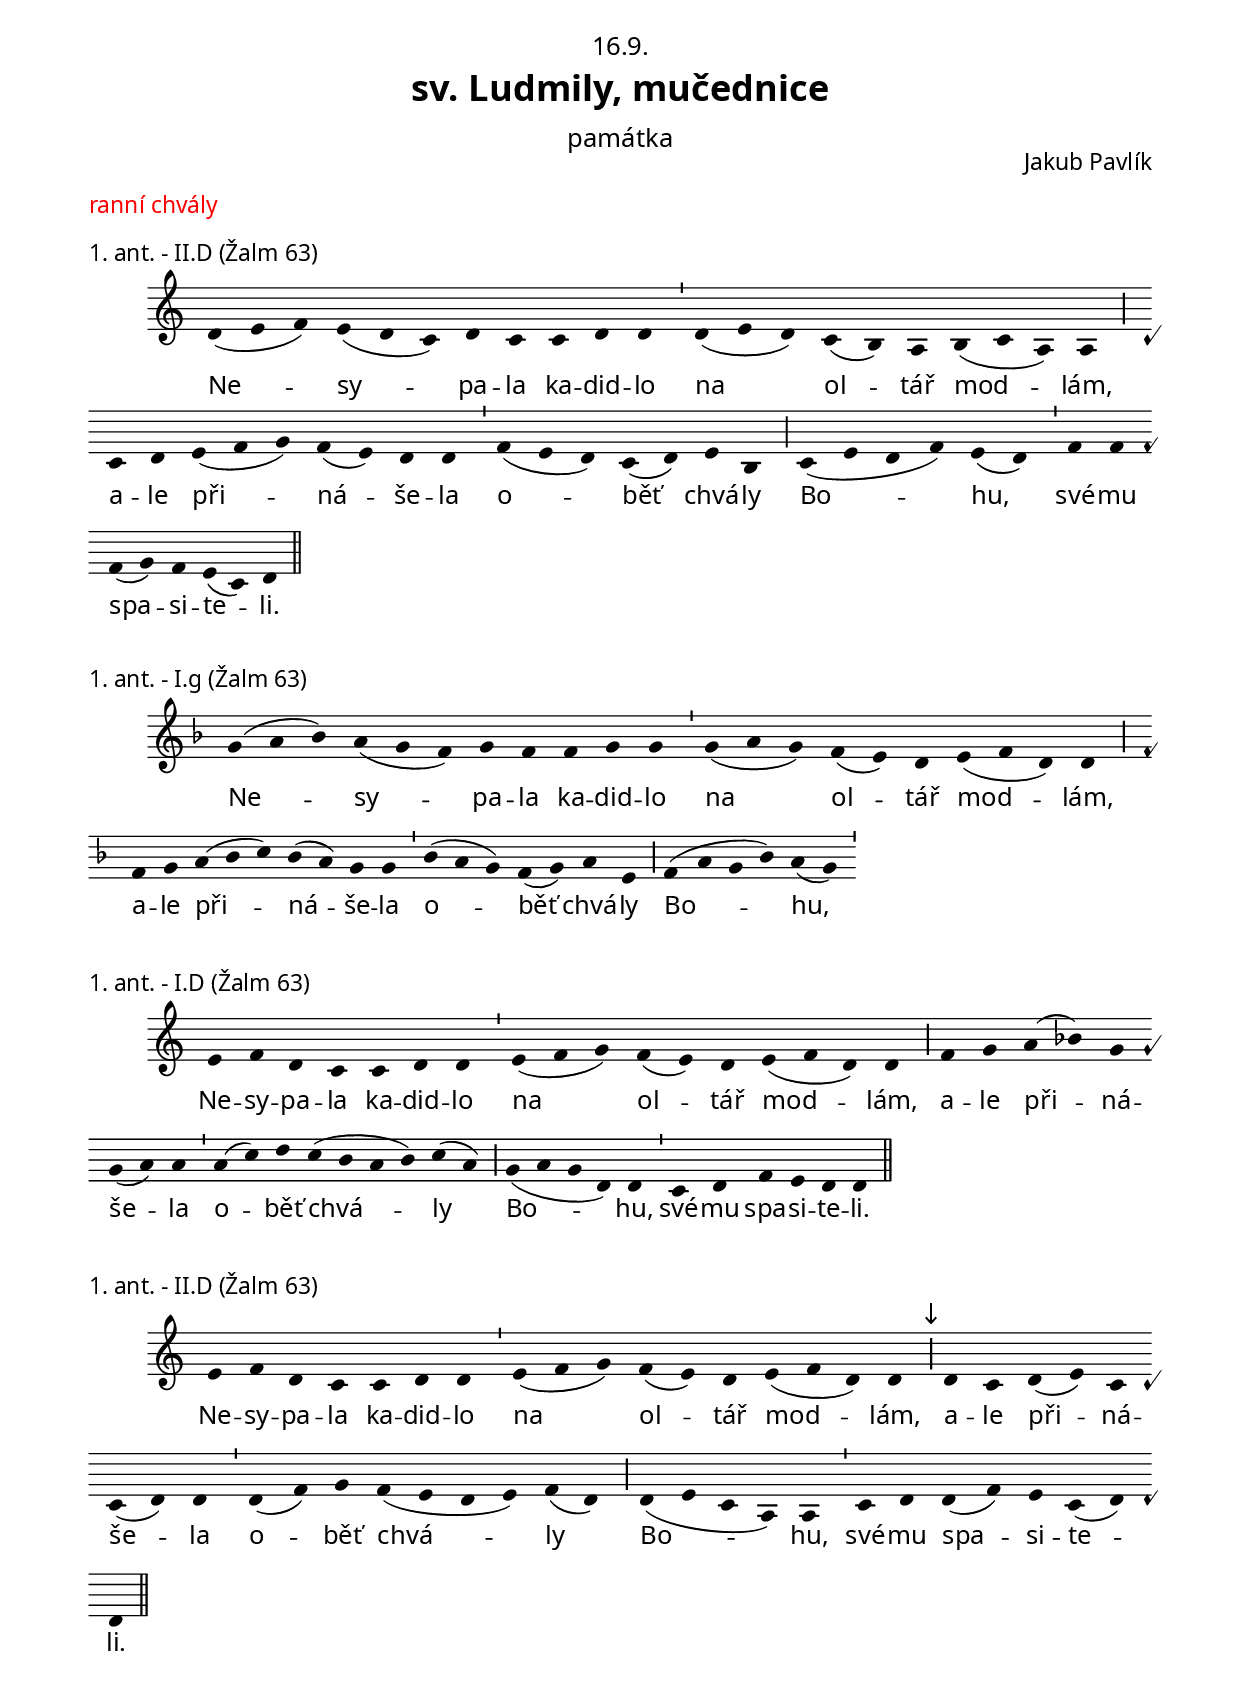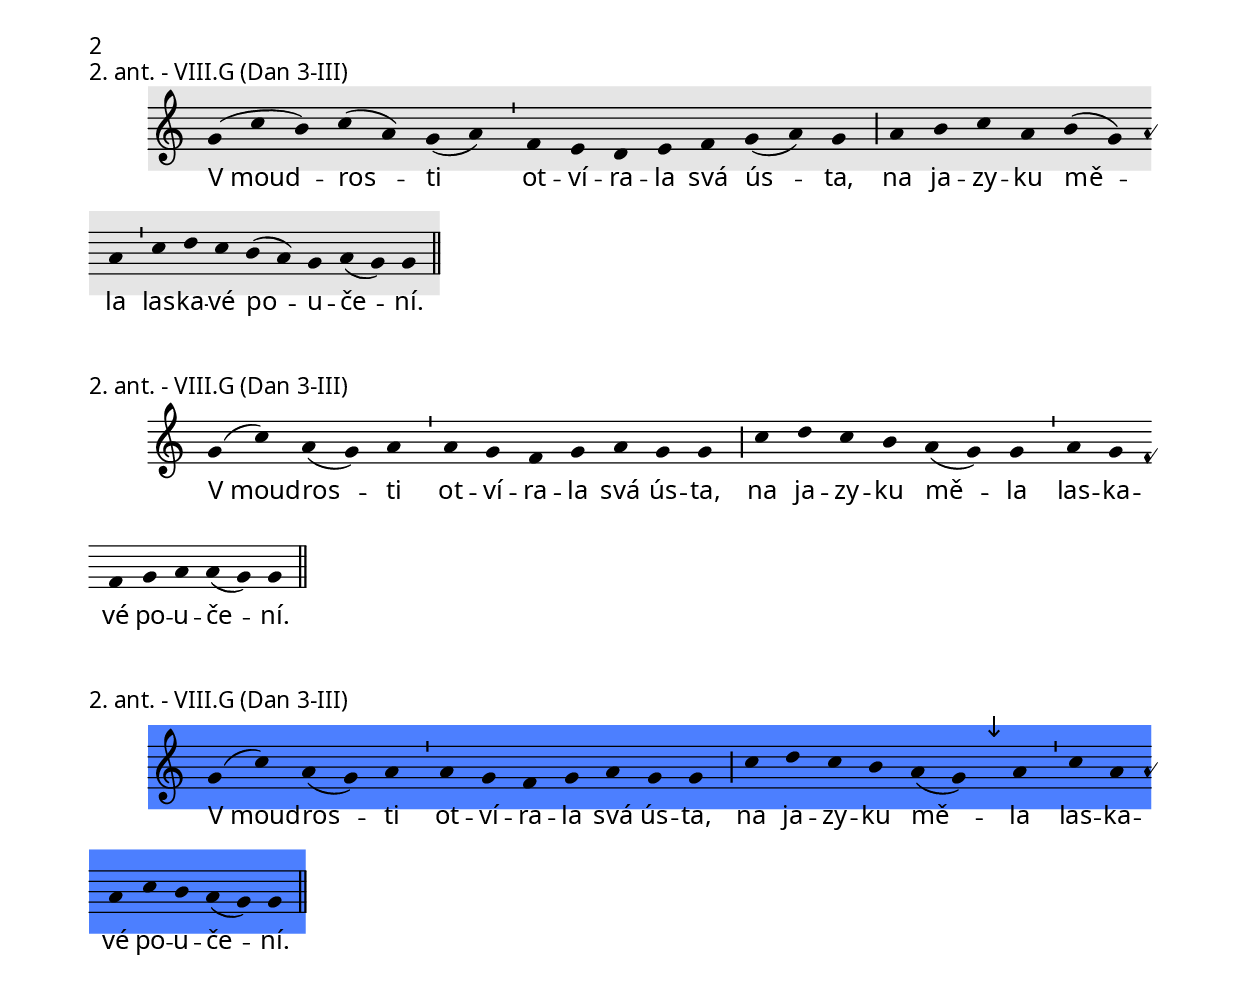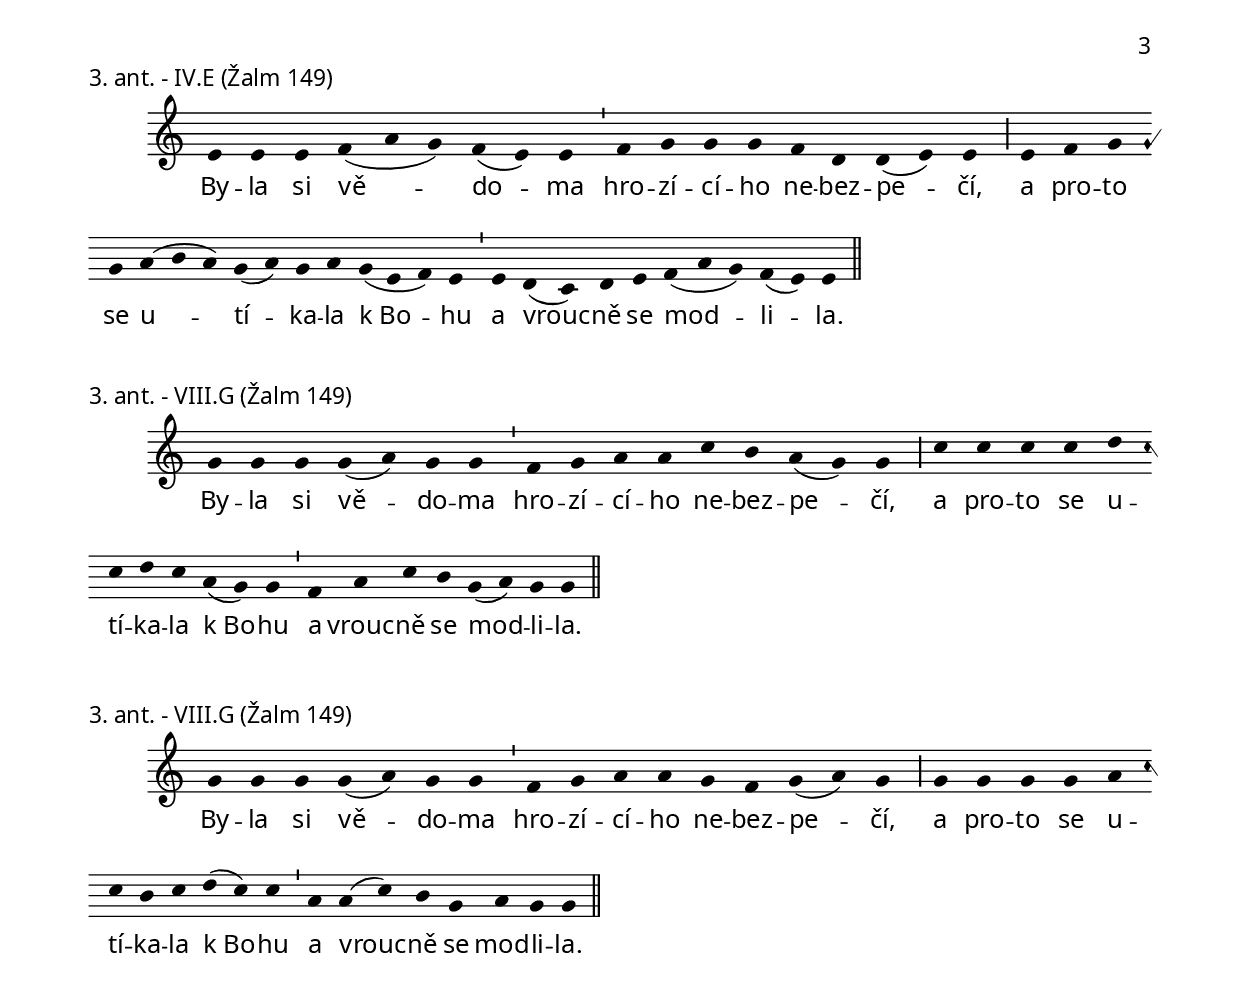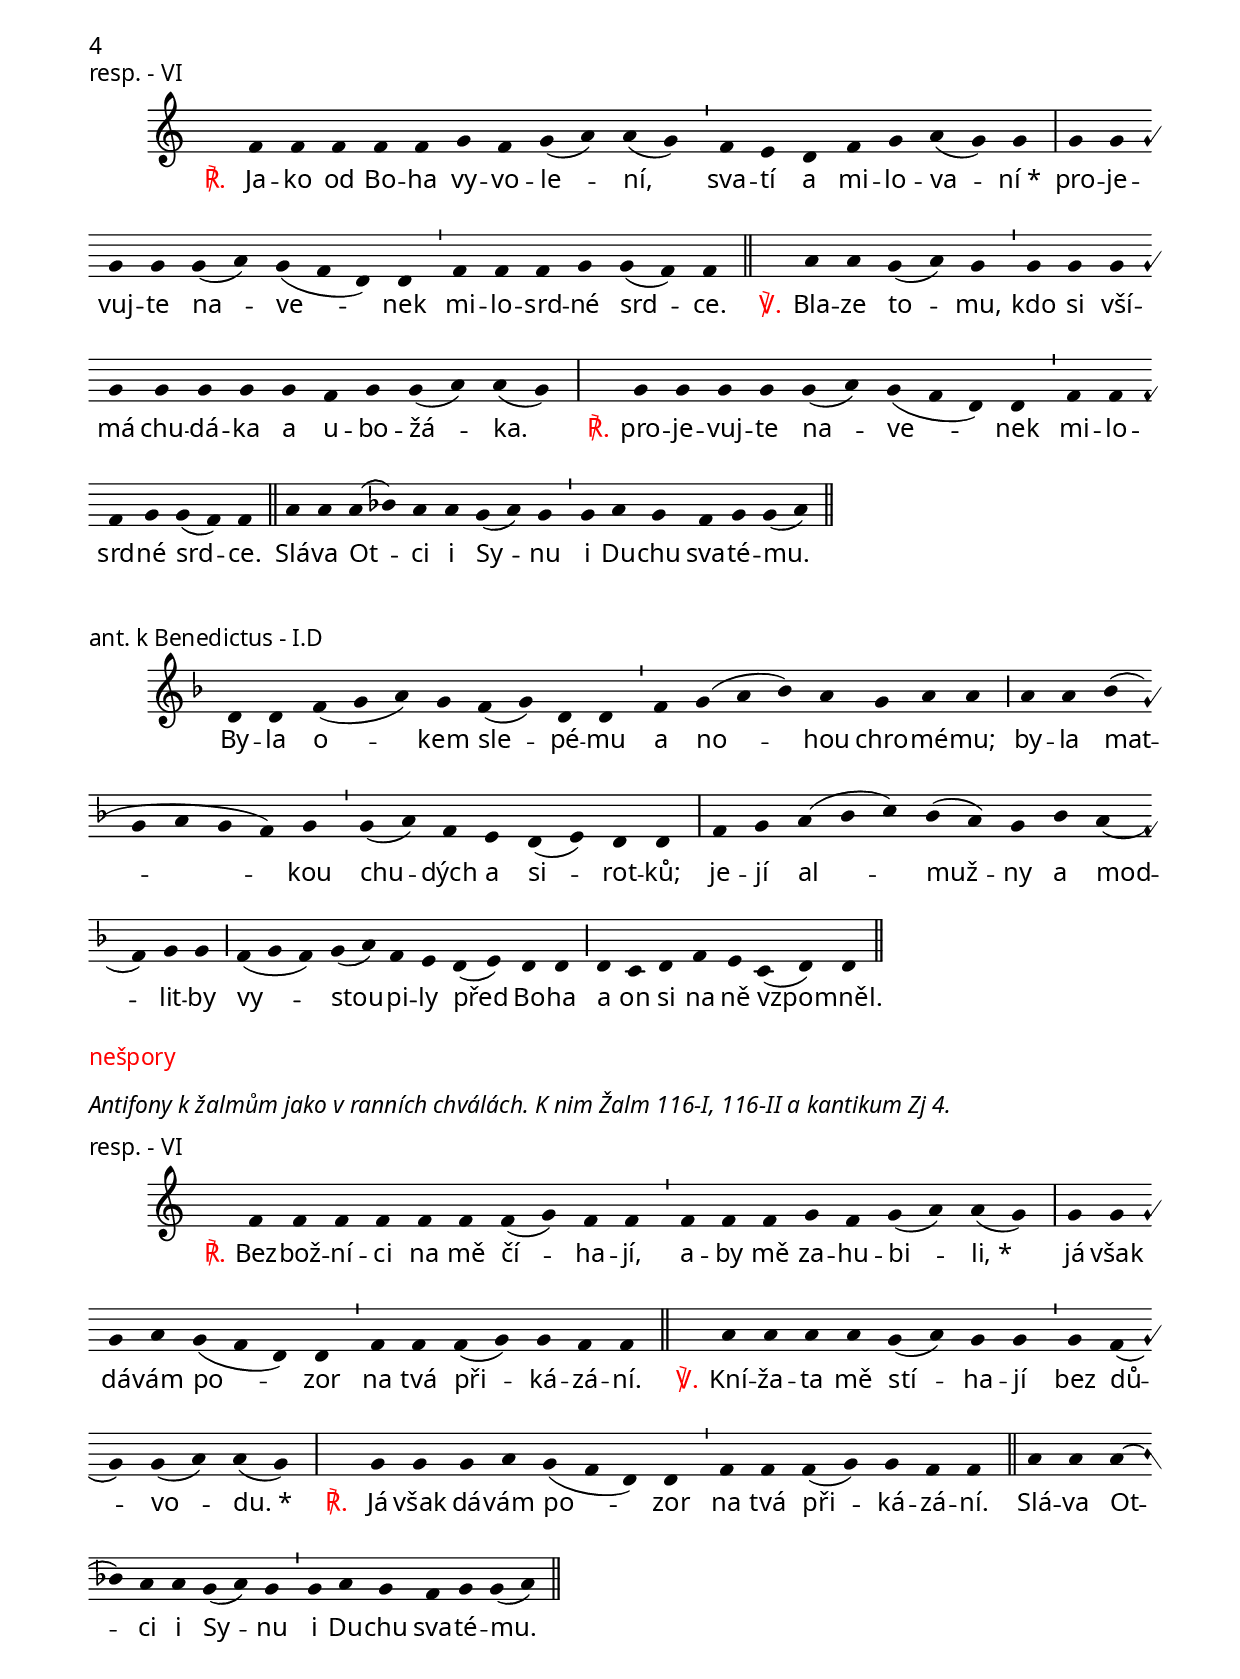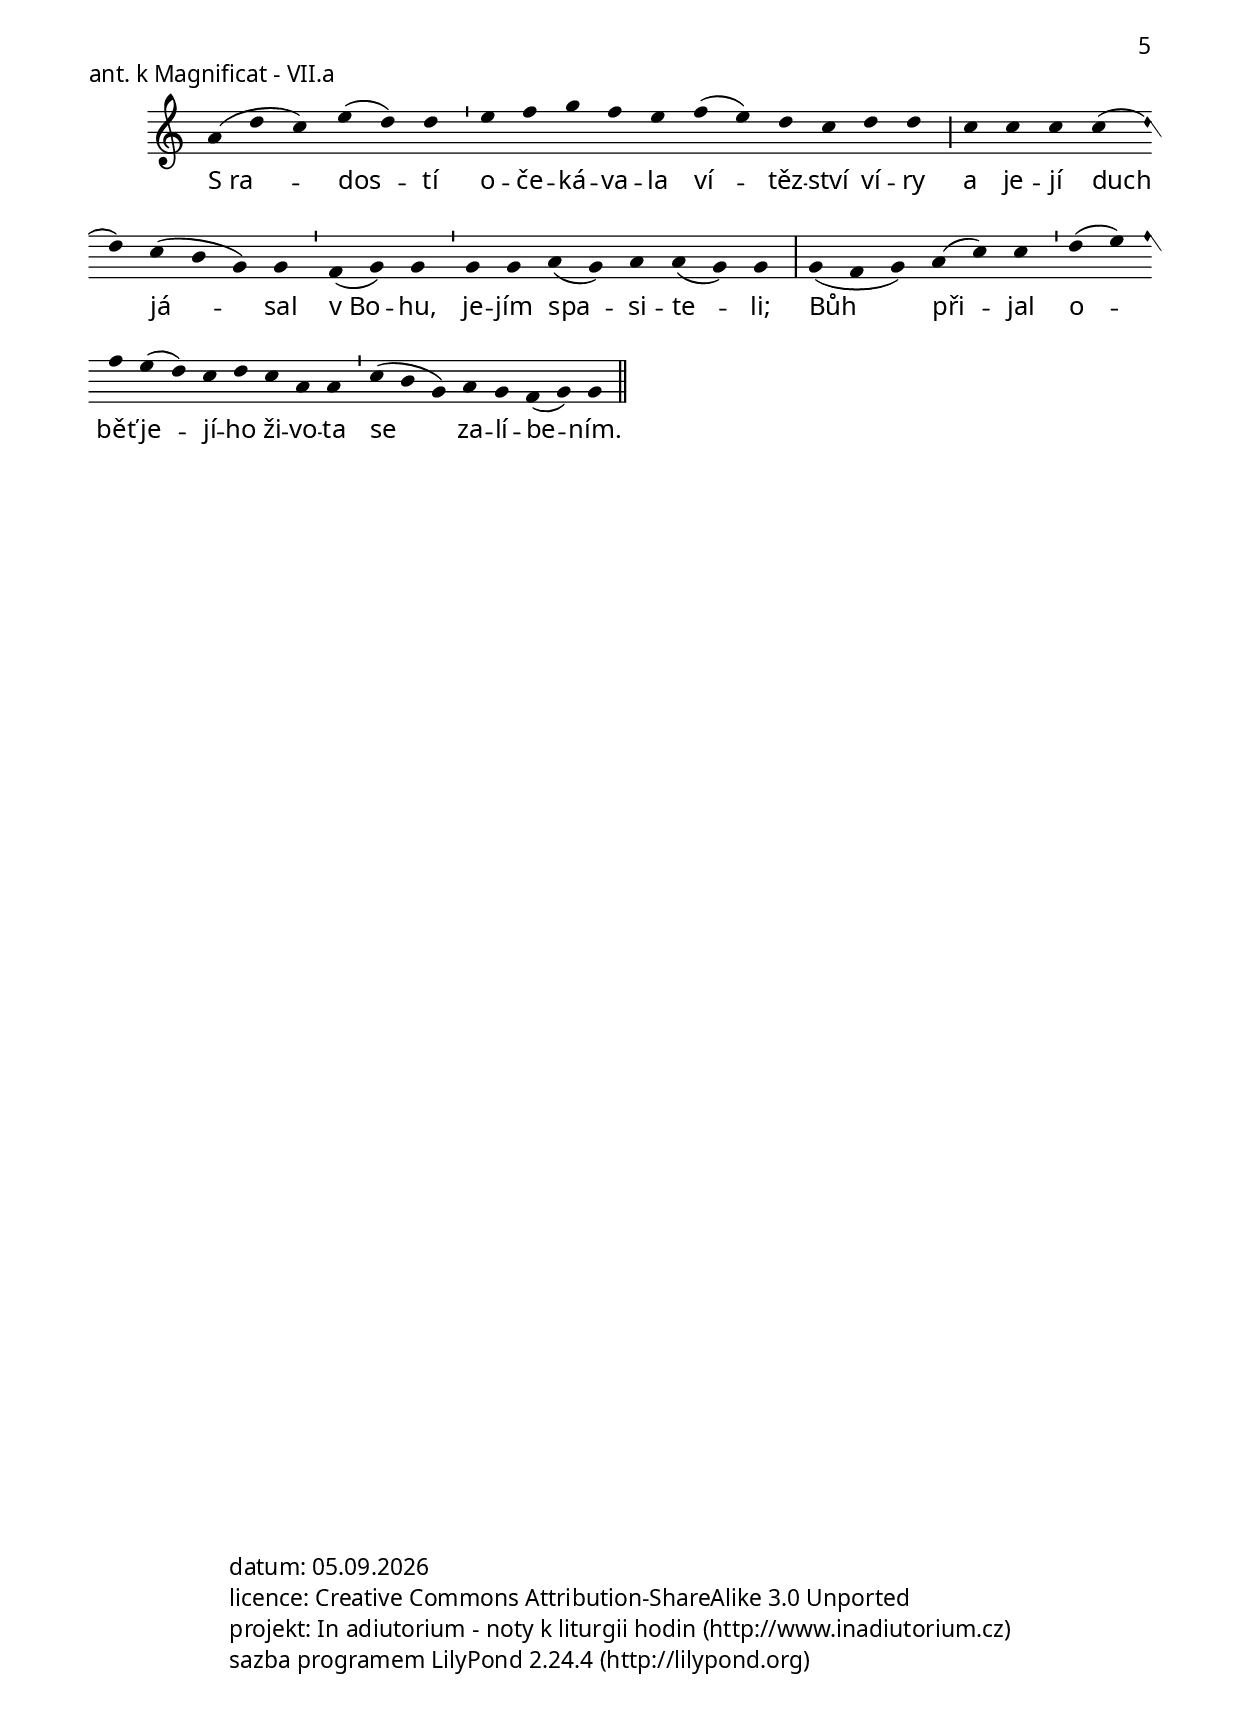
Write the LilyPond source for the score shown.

\version "2.15.40"

\include "../spolecne.ly"
\include "../dilyresponsorii.ly"

\header {
  title = \markup\titleSvatek
            "sv. Ludmily, mučednice"
            památka
            16.9.
  composer = "Jakub Pavlík"
}

\markup {\nadpisHodinka {"ranní chvály"}}

\score {
  \relative c' {
    \choralniRezim
    d4( e f) e( d c) d c c d d \barMin
    d( e d) c( b) a b( c a) a \barMaior
    c d e( f g) f( e) d d \barMin f( e d) c( d) e b \barMaior
    c( e d f) e( d) \barMin f f f( g) f e( c) d \barFinalis
  }
  \addlyrics {
    Ne -- sy -- pa -- la ka -- did -- lo
    na ol -- tář mod -- lám,
    a -- le při -- ná -- še -- la o -- běť chvá -- ly
    Bo -- hu, své -- mu spa -- si -- te -- li.
  }
  \header {
    quid = "1. ant."
    modus = "II"
    differentia = "D"
    psalmus = "Žalm 63"
    placet = "nesedí v modu; skutečná finála je pravděpodobně a -> po transposici I.g"
    id = "rch-a1"
    piece = \markup {\sestavTitulek}
  }
}

\score {
  \relative c'' {
    \key f \major
    \choralniRezim
    g4( a bes) a( g f) g f f g g \barMin
    g( a g) f( e) d e( f d) d \barMaior
    f g a( bes c) bes( a) g g \barMin bes( a g) f( g) a e \barMaior
    f( a g bes) a( g) \barMin
  }
  \addlyrics {
    Ne -- sy -- pa -- la ka -- did -- lo
    na ol -- tář mod -- lám,
    a -- le při -- ná -- še -- la o -- běť chvá -- ly
    Bo -- hu, své -- mu spa -- si -- te -- li.
  }
  \header {
    quid = "1. ant."
    modus = "I"
    differentia = "g"
    psalmus = "Žalm 63"
    id = "rch-a1"
    piece = \markup {\sestavTitulek}
  }
}

\score {
  \relative c' {
    \choralniRezim
    e4 f d c c d d \barMin
    e( f g) f( e) d e( f d) d \barMaior
    f g a( bes) g g( a) a \barMin
    a( c) d c( b a b) c( a) \barMaior
    g( a g d) d \barMin
    c d f e d d \barFinalis
  }
  \addlyrics {
    Ne -- sy -- pa -- la ka -- did -- lo
    na ol -- tář mod -- lám,
    a -- le při -- ná -- še -- la
    o -- běť chvá -- ly
    Bo -- hu,
    své -- mu spa -- si -- te -- li.
  }
  \header {
    quid = "1. ant."
    modus = "I"
    differentia = "D"
    psalmus = "Žalm 63"
    id = "rch-a1"
    piece = \markup {\sestavTitulek}
  }
}

\score {
  \relative c' {
    \choralniRezim
    e4 f d c c d d \barMin
    e( f g) f( e) d e( f d) d \barMaior
    \mark\sipka d c d( e) c c( d) d \barMin
    d( f) g f( e d e) f( d) \barMaior
    d( e c a) a \barMin
    c d d( f) e c( d) d \barFinalis
  }
  \addlyrics {
    Ne -- sy -- pa -- la ka -- did -- lo
    na ol -- tář mod -- lám,
    a -- le při -- ná -- še -- la
    o -- běť chvá -- ly
    Bo -- hu,
    své -- mu spa -- si -- te -- li.
  }
  \header {
    quid = "1. ant."
    modus = "II"
    differentia = "D"
    psalmus = "Žalm 63"
    id = "rch-a1"
    piece = \markup {\sestavTitulek}
  }
}

\pageBreak

\score {
  \relative c'' {
    \zvyraznovacSedy
    \choralniRezim
    g4( c b) c( a) g( a) \barMin f e d e f g( a) g \barMaior
    a b c a b( g ) a \barMin c d c b( a) g a( g) g \barFinalis
  }
  \addlyrics {
    V_moud -- ros -- ti ot -- ví -- ra -- la svá ús -- ta,
    na ja -- zy -- ku mě -- la las -- ka -- vé po -- u -- če -- ní.
  }
  \header {
    quid = "2. ant."
    modus = "VIII"
    differentia = "G"
    psalmus = "Dan 3-III"
    id = "rch-a2"
    piece = \markup {\sestavTitulek}
  }
}

\score {
  \relative c'' {
    \choralniRezim
    g4( c) a( g) a \barMin
    a g f g a g g \barMaior
    c d c b a( g) g \barMin
    a g f g a a( g) g \barFinalis
  }
  \addlyrics {
    V_moud -- ros -- ti
    ot -- ví -- ra -- la svá ús -- ta,
    na ja -- zy -- ku mě -- la
    las -- ka -- vé po -- u -- če -- ní.
  }
  \header {
    quid = "2. ant."
    modus = "VIII"
    differentia = "G"
    psalmus = "Dan 3-III"
    id = "rch-a2"
    piece = \markup {\sestavTitulek}
  }
}

\score {
  \relative c'' {
    \zvyraznovacModry
    \choralniRezim
    g4( c) a( g) a \barMin
    a g f g a g g \barMaior
    c d c b a( g) \mark\sipka a \barMin
    c a a c b a( g) g \barFinalis
  }
  \addlyrics {
    V_moud -- ros -- ti
    ot -- ví -- ra -- la svá ús -- ta,
    na ja -- zy -- ku mě -- la
    las -- ka -- vé po -- u -- če -- ní.
  }
  \header {
    quid = "2. ant."
    modus = "VIII"
    differentia = "G"
    psalmus = "Dan 3-III"
    id = "rch-a2"
    piece = \markup {\sestavTitulek}
  }
}

\pageBreak

\score {
  \relative c' {
    \choralniRezim
    e4 e e f( a g) f( e) e \barMin f g g g f d d( e) e \barMaior
    e f g g a( b a) g( a) g a g( e f) e \barMin
    e d( c) d e f( a g) f( e) e \barFinalis
  }
  \addlyrics {
    By -- la si vě -- do -- ma hro -- zí -- cí -- ho ne -- bez -- pe -- čí,
    a pro -- to se u -- tí -- ka -- la k_Bo -- hu
    a vrouc -- ně se mod -- li -- la.
  }
  \header {
    quid = "3. ant."
    modus = "IV"
    differentia = "E"
    psalmus = "Žalm 149"
    placet = "doladit přinejmenším _utíkala_ a závěr"
    id = "rch-a3"
    piece = \markup {\sestavTitulek}
  }
}

\score {
  \relative c'' {
    \choralniRezim
    g4 g g g( a) g g \barMin
    f g a a c b a( g) g \barMaior
    c c c c d c d c a( g) g \barMin
    f a c b g( a) g g \barFinalis
  }
  \addlyrics {
    By -- la si vě -- do -- ma
    hro -- zí -- cí -- ho ne -- bez -- pe -- čí,
    a pro -- to se u -- tí -- ka -- la k_Bo -- hu
    a vrouc -- ně se mod -- li -- la.
  }
  \header {
    quid = "3. ant."
    modus = "VIII"
    differentia = "G"
    psalmus = "Žalm 149"
    id = "rch-a3"
    piece = \markup {\sestavTitulek}
  }
}

\score {
  \relative c'' {
    \choralniRezim
    g4 g g g( a) g g \barMin
    f g a a g f g( a) g \barMaior
    g g g g a c b c d( c) c \barMin
    a a( c) b g a g g \barFinalis
  }
  \addlyrics {
    By -- la si vě -- do -- ma
    hro -- zí -- cí -- ho ne -- bez -- pe -- čí,
    a pro -- to se u -- tí -- ka -- la k_Bo -- hu
    a vrouc -- ně se mod -- li -- la.
  }
  \header {
    quid = "3. ant."
    modus = "VIII"
    differentia = "G"
    psalmus = "Žalm 149"
    id = "rch-a3"
    piece = \markup {\sestavTitulek}
  }
}

\pageBreak

\score {
  \relative c' {
    \choralniRezim

    % R
    \neviditelna f
    f4 f f f f g f g( a) a( g) \barMin
    f e d f g a( g) g \barMax
    g g g g g( a) g( f d) d \barMin
    f f f g g( f) f \barFinalis
    % V
    \neviditelna a
    a4 a g( a) g \barMin g g g g g g g g f g g( a) a( g) \barMax
    % R
    \neviditelna a
    g g g g g( a) g( f d) d \barMin
    f f f g g( f) f \barFinalis
    % Slava
    \respVIdoxologie \barFinalis
  }
  \addlyrics {
    \Response Ja -- ko od Bo -- ha vy -- vo -- le -- ní,
    sva -- tí a mi -- lo -- va -- ní_*
    pro -- je -- vuj -- te na -- ve -- nek
    mi -- lo -- srd -- né srd -- ce.
    \Verse Bla -- ze to -- mu, kdo si vší -- má
    chu -- dá -- ka a u -- bo -- žá -- ka.
    \Response pro -- je -- vuj -- te na -- ve -- nek
    mi -- lo -- srd -- né srd -- ce.
    \textRespDoxologie
  }
  \header {
    quid = "resp."
    modus = "VI"
    placet = "zjednodušit _navenek_"
    id = "rch-resp"
    piece = \markup {\sestavTitulekResp}
  }
}

\score {
  \relative c' {
    \choralniRezim
    \key f \major
    d4 d f( g a) g f( g) d d \barMin
    f g( a bes) a g a a \barMaior
    a a bes( g a g f) g \barMin g( a) f e d( e) d d \barMax

    f g a( bes c) bes( a) g bes a( f) g g \barMaior
    f( g f) g( a) f e d( e) d d \barMaior
    d c d f e c( d) d \barFinalis
  }
  \addlyrics {
    By -- la o -- kem sle -- pé -- mu
    a no -- hou chro -- mé -- mu;
    by -- la mat -- kou chu -- dých a si -- rot -- ků;

    je -- jí al -- muž -- ny a mod -- lit -- by
    vy -- stou -- pi -- ly před Bo -- ha
    a on si na ně vzpo -- mněl.
  }
  \header {
    quid = "ant. k Benedictus"
    modus = "I"
    differentia = "D"
    psalmus = ""
    id = "rch-aben"
    piece = \markup {\sestavTitulekBezZalmu}
  }
}

\markup {\nadpisHodinka {"nešpory"}}

\markup\italic{
  Antifony k žalmům jako v ranních chválách.
  K nim Žalm 116-I, 116-II a kantikum Zj 4.
}

\score {
  \relative c' {
    \choralniRezim

    % R
    \neviditelna f
    f4 f f f f f f( g) f f \barMin f f f g f g( a) a( g) \barMax
    g g g a g( f d) d \barMin f f f( g) g f f \barFinalis
    % V
    \neviditelna a
    a4 a a a g( a) g g \barMin g f( g) g( a) a( g) \barMax
    % R
    \neviditelna a
    g g g a g( f d) d \barMin f f f( g) g f f \barFinalis
    % Slava
    \respVIdoxologie \barFinalis
  }
  \addlyrics {
    \Response Bez -- bož -- ní -- ci na mě čí -- ha -- jí,
    a -- by mě za -- hu -- bi -- li,_*
    já však dá -- vám po -- zor na tvá při -- ká -- zá -- ní.
    \Verse Kní -- ža -- ta mě stí -- ha -- jí bez dů -- vo -- du._*
    \Response Já však dá -- vám po -- zor na tvá při -- ká -- zá -- ní.
    \textRespDoxologie
  }
  \header {
    quid = "resp."
    modus = "VI"
    id = "ne-resp"
    piece = \markup {\sestavTitulekResp}
  }
}

\score {
  \relative c'' {
    \choralniRezim
    a( d c) e( d) d \barMin
    e f g f e f( e) d c d d \barMaior
    c c c c( d) c( b g) g \barMin f( g) g \barMin g g a( g) a a( g) g \barMax
    g( f g) a( c) c \barMin d( e) f e( d) c d c a a \barMin
    c( b g) a g f( g) g \barFinalis
  }
  \addlyrics {
    S_ra -- dos -- tí
    o -- če -- ká -- va -- la ví -- těz -- ství ví -- ry
    a je -- jí duch já -- sal v_Bo -- hu, je -- jím spa -- si -- te -- li;
    Bůh při -- jal o -- běť je -- jí -- ho ži -- vo -- ta
    se za -- lí -- be -- ním.
  }
  \header {
    quid = "ant. k Magnificat"
    modus = "VII"
    differentia = "a"
    psalmus = ""
    placet = "nic moc"
    id = "ne-amag"
    piece = \markup {\sestavTitulekBezZalmu}
  }
}
